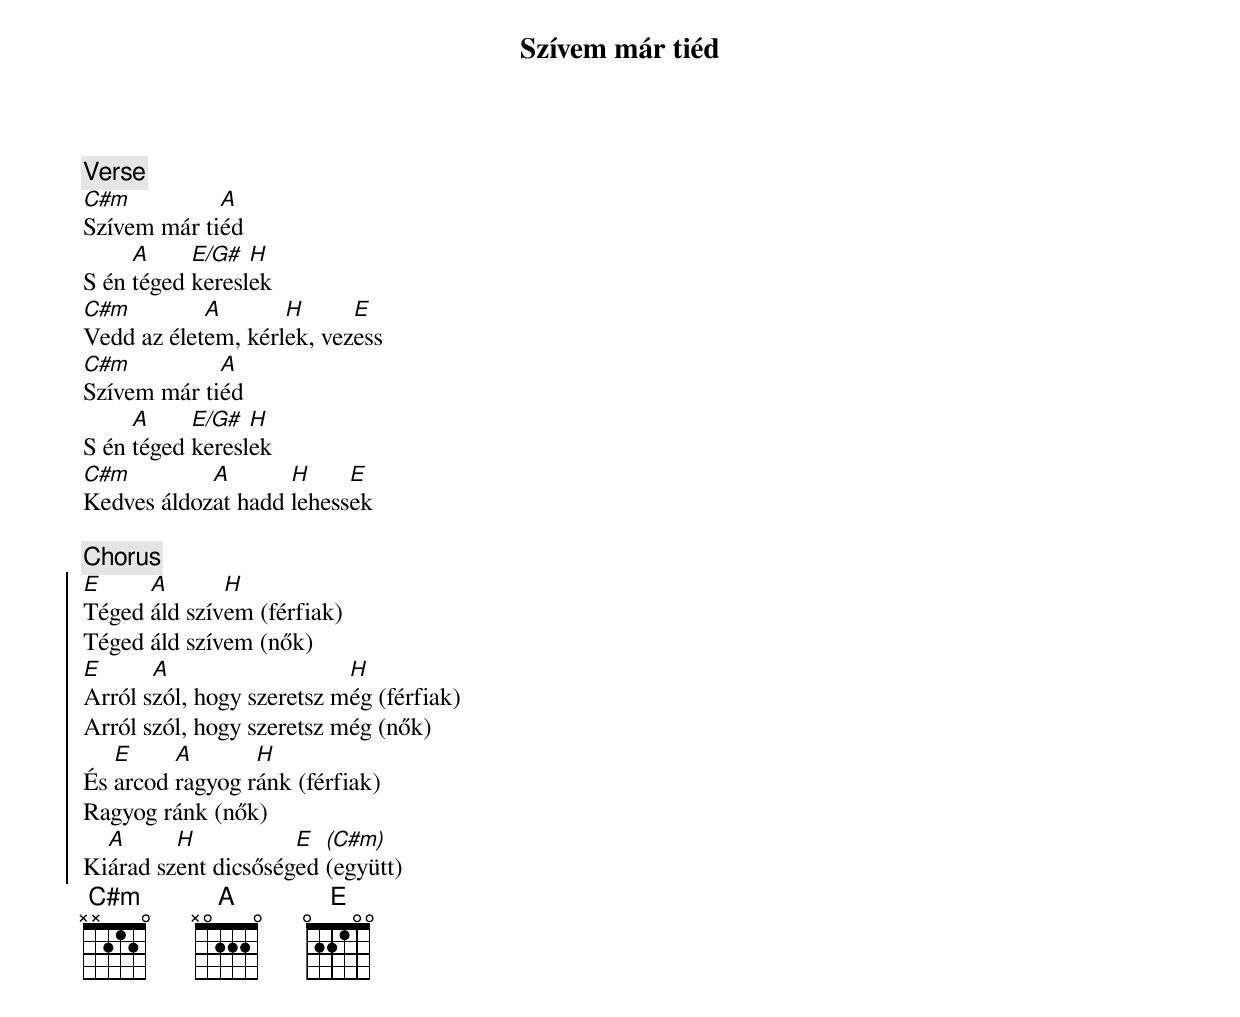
{title: Szívem már tiéd}
{subtitle: }


{c:Verse}
[C#m]Szívem már ti[A]éd
S én [A]téged [E/G#]keresl[H]ek
[C#m]Vedd az élet[A]em, kérl[H]ek, vez[E]ess
[C#m]Szívem már ti[A]éd
S én [A]téged [E/G#]keresl[H]ek
[C#m]Kedves áldoz[A]at hadd [H]lehess[E]ek

{c:Chorus}
{soc}
[E]Téged [A]áld szív[H]em (férfiak)
Téged áld szívem (nők)
[E]Arról s[A]zól, hogy szeretsz m[H]ég (férfiak)
Arról szól, hogy szeretsz még (nők)
És [E]arcod [A]ragyog r[H]ánk (férfiak)
Ragyog ránk (nők)
Ki[A]árad sz[H]ent dicsőség[E]ed [(C#m)](együtt)
{eoc}
